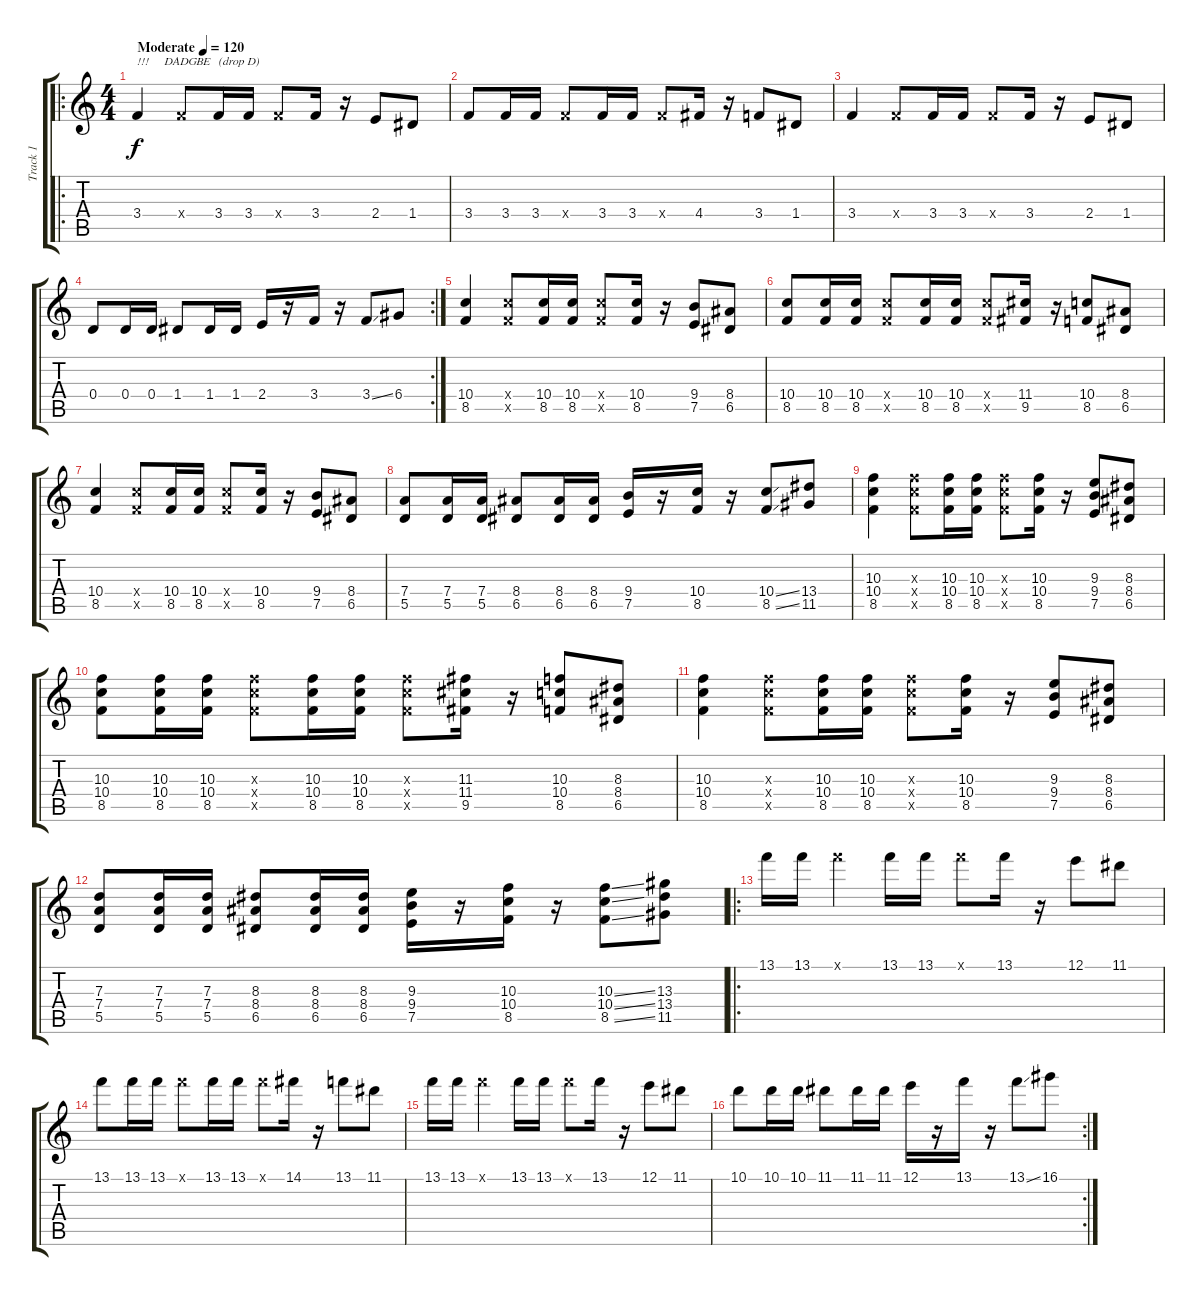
\track ("Track 1" "Track 1") {instrument acousticguitarsteel}
\staff {score tabs}
\tuning (E4 B3 G3 D3 A2 D2) {hide}
\ro
\ts (4 4)
\tempo (120 "Moderate")
\clef g2
\ks c
3.4.4{txt "!!!     DADGBE   (drop D)" dy f instrument acousticguitarsteel} 3.4{x}.8 3.4.16 3.4.16 3.4{x}.8 3.4.16 r.16 2.4.8 1.4.8 |
3.4.8 3.4.16 3.4.16 3.4{x}.8 3.4.16 3.4.16 3.4{x}.8 4.4.16 r.16 3.4.8 1.4.8 |
3.4.4 3.4{x}.8 3.4.16 3.4.16 3.4{x}.8 3.4.16 r.16 2.4.8 1.4.8 |
\rc 2
0.4.8 0.4.16 0.4.16 1.4.8 1.4.16 1.4.16 2.4.16 r.16 3.4.16 r.16 3.4{ss}.8 6.4.8 |
(10.4 8.5).4 (10.4{x} 8.5{x}).8 (10.4 8.5).16 (10.4 8.5).16 (10.4{x} 8.5{x}).8 (10.4 8.5).16 r.16 (9.4 7.5).8 (8.4 6.5).8 |
(10.4 8.5).8 (10.4 8.5).16 (10.4 8.5).16 (10.4{x} 8.5{x}).8 (10.4 8.5).16 (10.4 8.5).16 (10.4{x} 8.5{x}).8 (11.4 9.5).16 r.16 (10.4 8.5).8 (8.4 6.5).8 |
(10.4 8.5).4 (10.4{x} 8.5{x}).8 (10.4 8.5).16 (10.4 8.5).16 (10.4{x} 8.5{x}).8 (10.4 8.5).16 r.16 (9.4 7.5).8 (8.4 6.5).8 |
(7.4 5.5).8 (7.4 5.5).16 (7.4 5.5).16 (8.4 6.5).8 (8.4 6.5).16 (8.4 6.5).16 (9.4 7.5).16 r.16 (10.4 8.5).16 r.16 (10.4{ss} 8.5{ss}).8 (13.4 11.5).8 |
(10.3 10.4 8.5).4 (10.3{x} 10.4{x} 8.5{x}).8 (10.3 10.4 8.5).16 (10.3 10.4 8.5).16 (10.3{x} 10.4{x} 8.5{x}).8 (10.3 10.4 8.5).16 r.16 (9.3 9.4 7.5).8 (8.3 8.4 6.5).8 |
(10.3 10.4 8.5).8 (10.3 10.4 8.5).16 (10.3 10.4 8.5).16 (10.3{x} 10.4{x} 8.5{x}).8 (10.3 10.4 8.5).16 (10.3 10.4 8.5).16 (10.3{x} 10.4{x} 8.5{x}).8 (11.3 11.4 9.5).16 r.16 (10.3 10.4 8.5).8 (8.3 8.4 6.5).8 |
(10.3 10.4 8.5).4 (10.3{x} 10.4{x} 8.5{x}).8 (10.3 10.4 8.5).16 (10.3 10.4 8.5).16 (10.3{x} 10.4{x} 8.5{x}).8 (10.3 10.4 8.5).16 r.16 (9.3 9.4 7.5).8 (8.3 8.4 6.5).8 |
(7.3 7.4 5.5).8 (7.3 7.4 5.5).16 (7.3 7.4 5.5).16 (8.3 8.4 6.5).8 (8.3 8.4 6.5).16 (8.3 8.4 6.5).16 (9.3 9.4 7.5).16 r.16 (10.3 10.4 8.5).16 r.16 (10.3{ss} 10.4{ss} 8.5{ss}).8 (13.3 13.4 11.5).8 |
\ro
13.1.16 13.1.16 13.1{x}.4 13.1.16 13.1.16 13.1{x}.8 13.1.16 r.16 12.1.8 11.1.8 |
13.1.8 13.1.16 13.1.16 13.1{x}.8 13.1.16 13.1.16 13.1{x}.8 14.1.16 r.16 13.1.8 11.1.8 |
13.1.16 13.1.16 13.1{x}.4 13.1.16 13.1.16 13.1{x}.8 13.1.16 r.16 12.1.8 11.1.8 |
\rc 2
10.1.8 10.1.16 10.1.16 11.1.8 11.1.16 11.1.16 12.1.16 r.16 13.1.16 r.16 13.1{ss}.8 16.1.8
